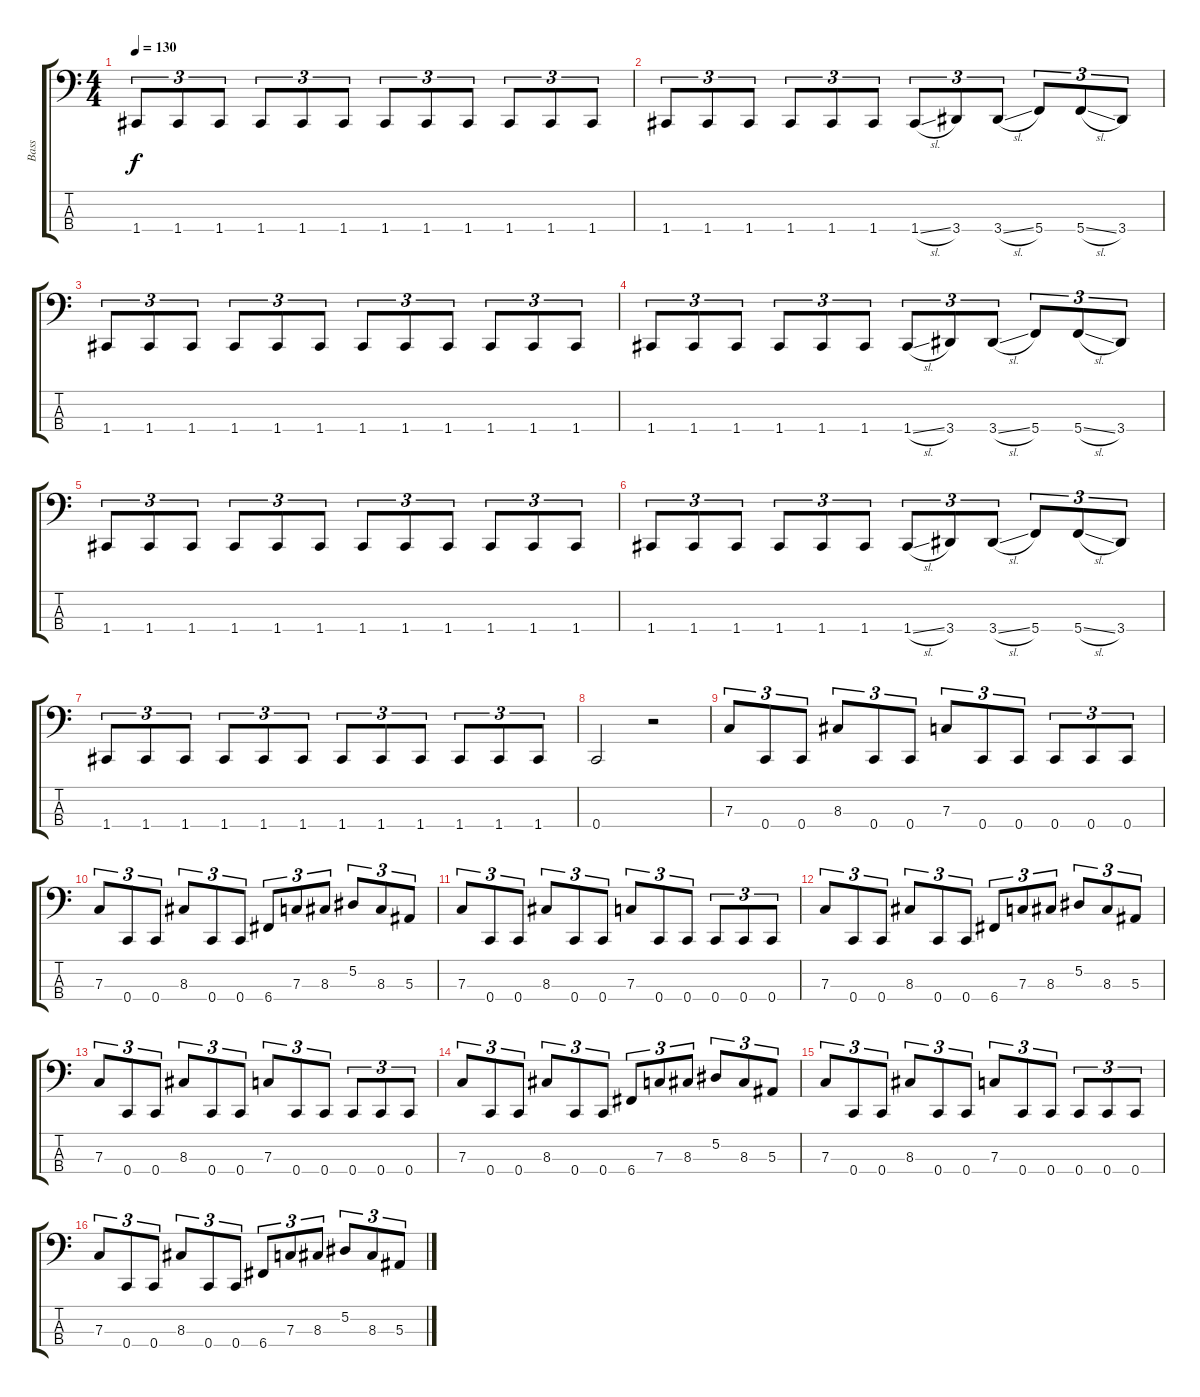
\track ("Bass" "Bass") {instrument electricbasspick}
\staff {score tabs}
\tuning (Eb2 Bb1 F1 C1) {hide}
\ts (4 4)
\tempo 130
\clef f4
\ks c
1.4.8{tu (3 2) dy f} 1.4.8{tu (3 2)} 1.4.8{tu (3 2)} 1.4.8{tu (3 2)} 1.4.8{tu (3 2)} 1.4.8{tu (3 2)} 1.4.8{tu (3 2)} 1.4.8{tu (3 2)} 1.4.8{tu (3 2)} 1.4.8{tu (3 2)} 1.4.8{tu (3 2)} 1.4.8{tu (3 2)} |
1.4.8{tu (3 2)} 1.4.8{tu (3 2)} 1.4.8{tu (3 2)} 1.4.8{tu (3 2)} 1.4.8{tu (3 2)} 1.4.8{tu (3 2)} 1.4{sl}.8{tu (3 2)} 3.4.8{tu (3 2)} 3.4{sl}.8{tu (3 2)} 5.4.8{tu (3 2)} 5.4{sl}.8{tu (3 2)} 3.4.8{tu (3 2)} |
1.4.8{tu (3 2)} 1.4.8{tu (3 2)} 1.4.8{tu (3 2)} 1.4.8{tu (3 2)} 1.4.8{tu (3 2)} 1.4.8{tu (3 2)} 1.4.8{tu (3 2)} 1.4.8{tu (3 2)} 1.4.8{tu (3 2)} 1.4.8{tu (3 2)} 1.4.8{tu (3 2)} 1.4.8{tu (3 2)} |
1.4.8{tu (3 2)} 1.4.8{tu (3 2)} 1.4.8{tu (3 2)} 1.4.8{tu (3 2)} 1.4.8{tu (3 2)} 1.4.8{tu (3 2)} 1.4{sl}.8{tu (3 2)} 3.4.8{tu (3 2)} 3.4{sl}.8{tu (3 2)} 5.4.8{tu (3 2)} 5.4{sl}.8{tu (3 2)} 3.4.8{tu (3 2)} |
1.4.8{tu (3 2)} 1.4.8{tu (3 2)} 1.4.8{tu (3 2)} 1.4.8{tu (3 2)} 1.4.8{tu (3 2)} 1.4.8{tu (3 2)} 1.4.8{tu (3 2)} 1.4.8{tu (3 2)} 1.4.8{tu (3 2)} 1.4.8{tu (3 2)} 1.4.8{tu (3 2)} 1.4.8{tu (3 2)} |
1.4.8{tu (3 2)} 1.4.8{tu (3 2)} 1.4.8{tu (3 2)} 1.4.8{tu (3 2)} 1.4.8{tu (3 2)} 1.4.8{tu (3 2)} 1.4{sl}.8{tu (3 2)} 3.4.8{tu (3 2)} 3.4{sl}.8{tu (3 2)} 5.4.8{tu (3 2)} 5.4{sl}.8{tu (3 2)} 3.4.8{tu (3 2)} |
1.4.8{tu (3 2)} 1.4.8{tu (3 2)} 1.4.8{tu (3 2)} 1.4.8{tu (3 2)} 1.4.8{tu (3 2)} 1.4.8{tu (3 2)} 1.4.8{tu (3 2)} 1.4.8{tu (3 2)} 1.4.8{tu (3 2)} 1.4.8{tu (3 2)} 1.4.8{tu (3 2)} 1.4.8{tu (3 2)} |
0.4.2 r.2 |
7.3.8{tu (3 2)} 0.4.8{tu (3 2)} 0.4.8{tu (3 2)} 8.3.8{tu (3 2)} 0.4.8{tu (3 2)} 0.4.8{tu (3 2)} 7.3.8{tu (3 2)} 0.4.8{tu (3 2)} 0.4.8{tu (3 2)} 0.4.8{tu (3 2)} 0.4.8{tu (3 2)} 0.4.8{tu (3 2)} |
7.3.8{tu (3 2)} 0.4.8{tu (3 2)} 0.4.8{tu (3 2)} 8.3.8{tu (3 2)} 0.4.8{tu (3 2)} 0.4.8{tu (3 2)} 6.4.8{tu (3 2)} 7.3.8{tu (3 2)} 8.3.8{tu (3 2)} 5.2.8{tu (3 2)} 8.3.8{tu (3 2)} 5.3.8{tu (3 2)} |
7.3.8{tu (3 2)} 0.4.8{tu (3 2)} 0.4.8{tu (3 2)} 8.3.8{tu (3 2)} 0.4.8{tu (3 2)} 0.4.8{tu (3 2)} 7.3.8{tu (3 2)} 0.4.8{tu (3 2)} 0.4.8{tu (3 2)} 0.4.8{tu (3 2)} 0.4.8{tu (3 2)} 0.4.8{tu (3 2)} |
7.3.8{tu (3 2)} 0.4.8{tu (3 2)} 0.4.8{tu (3 2)} 8.3.8{tu (3 2)} 0.4.8{tu (3 2)} 0.4.8{tu (3 2)} 6.4.8{tu (3 2)} 7.3.8{tu (3 2)} 8.3.8{tu (3 2)} 5.2.8{tu (3 2)} 8.3.8{tu (3 2)} 5.3.8{tu (3 2)} |
7.3.8{tu (3 2)} 0.4.8{tu (3 2)} 0.4.8{tu (3 2)} 8.3.8{tu (3 2)} 0.4.8{tu (3 2)} 0.4.8{tu (3 2)} 7.3.8{tu (3 2)} 0.4.8{tu (3 2)} 0.4.8{tu (3 2)} 0.4.8{tu (3 2)} 0.4.8{tu (3 2)} 0.4.8{tu (3 2)} |
7.3.8{tu (3 2)} 0.4.8{tu (3 2)} 0.4.8{tu (3 2)} 8.3.8{tu (3 2)} 0.4.8{tu (3 2)} 0.4.8{tu (3 2)} 6.4.8{tu (3 2)} 7.3.8{tu (3 2)} 8.3.8{tu (3 2)} 5.2.8{tu (3 2)} 8.3.8{tu (3 2)} 5.3.8{tu (3 2)} |
7.3.8{tu (3 2)} 0.4.8{tu (3 2)} 0.4.8{tu (3 2)} 8.3.8{tu (3 2)} 0.4.8{tu (3 2)} 0.4.8{tu (3 2)} 7.3.8{tu (3 2)} 0.4.8{tu (3 2)} 0.4.8{tu (3 2)} 0.4.8{tu (3 2)} 0.4.8{tu (3 2)} 0.4.8{tu (3 2)} |
7.3.8{tu (3 2)} 0.4.8{tu (3 2)} 0.4.8{tu (3 2)} 8.3.8{tu (3 2)} 0.4.8{tu (3 2)} 0.4.8{tu (3 2)} 6.4.8{tu (3 2)} 7.3.8{tu (3 2)} 8.3.8{tu (3 2)} 5.2.8{tu (3 2)} 8.3.8{tu (3 2)} 5.3.8{tu (3 2)}
